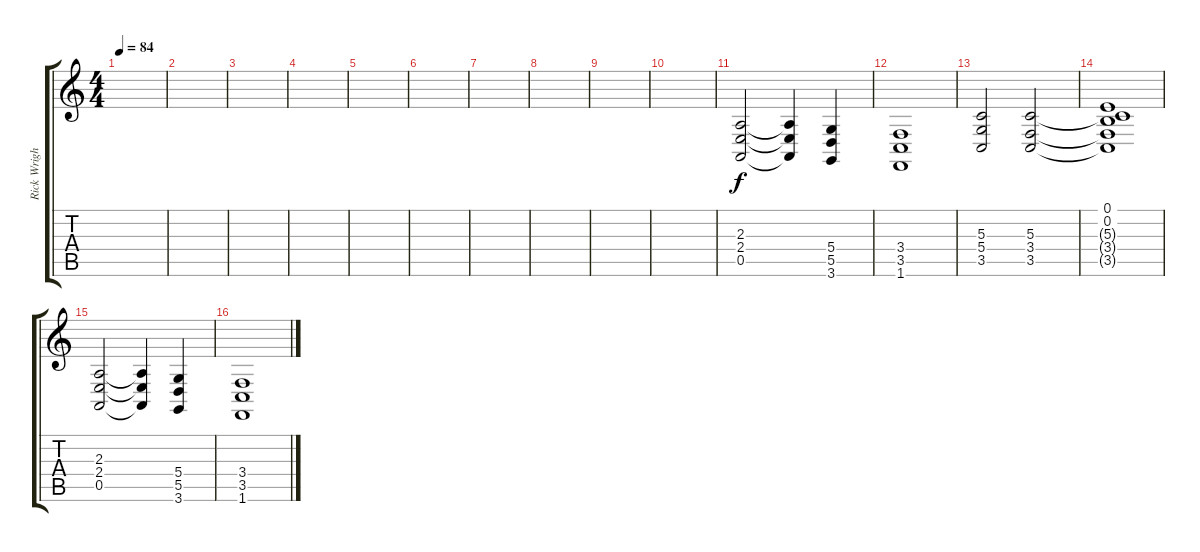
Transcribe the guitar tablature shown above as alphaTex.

\track ("Rick Wright" "Rick Wrigh") {instrument electricgrandpiano}
\staff {score tabs}
\tuning (E4 B3 G3 D3 A2 E2) {hide}
\ts (4 4)
\tempo 84
\clef g2
\ks c
|
|
|
|
|
|
|
|
|
|
(2.3 2.4 0.5).2 (2.3{t} 2.4{t} 0.5{t}).4 (5.4 5.5 3.6).4 |
(3.4 3.5 1.6).1 |
(5.3 5.4 3.5).2 (5.3 3.4 3.5).2 |
(0.1 0.2 5.3{t} 3.4{t} 3.5{t}).1 |
(2.3 2.4 0.5).2 (2.3{t} 2.4{t} 0.5{t}).4 (5.4 5.5 3.6).4 |
(3.4 3.5 1.6).1
